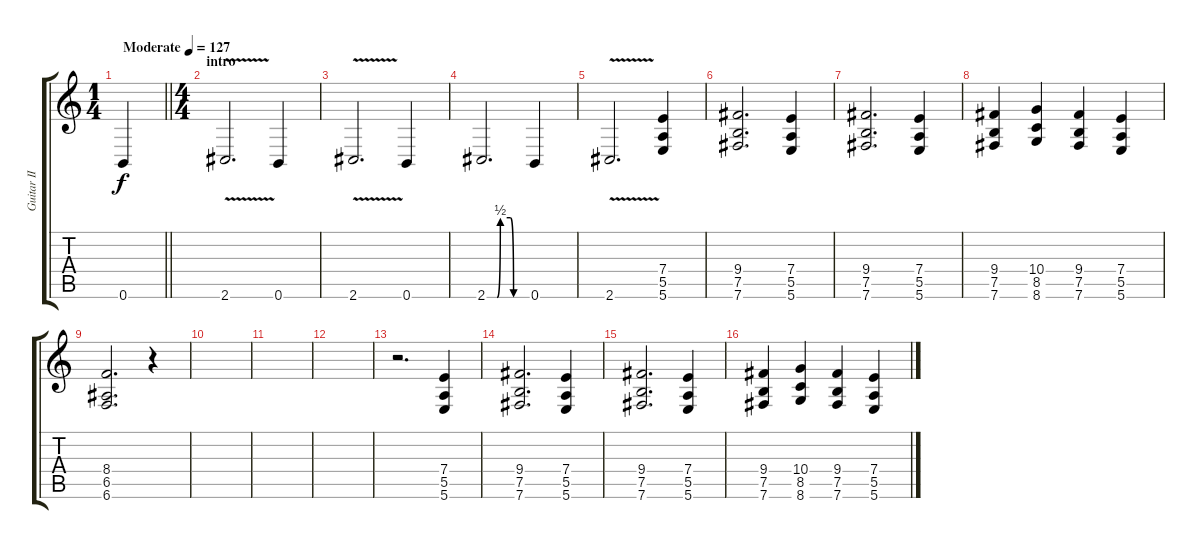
\track ("Guitar II" "Guitar II") {instrument distortionguitar}
\staff {score tabs}
\tuning (B3 Gb3 D3 A2 E2 B1) {hide}
\ts (1 4)
\tempo (127 "Moderate")
\clef g2
\barLineRight lightlight
\ks c
0.6.4{dy f instrument distortionguitar} |
\ts (4 4)
\section ("" "intro")
2.6{v}.2{d} 0.6.4 |
2.6{v}.2{d} 0.6.4 |
2.6{be (custom 0 0 15 0 20 2 35 2 40 0 60 0)}.2{d} 0.6.4 |
2.6{v}.2{d} (7.4 5.5 5.6).4 |
(9.4 7.5 7.6).2{d} (7.4 5.5 5.6).4 |
(9.4 7.5 7.6).2{d} (7.4 5.5 5.6).4 |
(9.4 7.5 7.6).4 (10.4 8.5 8.6).4 (9.4 7.5 7.6).4 (7.4 5.5 5.6).4 |
(8.4 6.5 6.6).2{d} r.4 |
|
|
|
r.2{d} (7.4 5.5 5.6).4 |
(9.4 7.5 7.6).2{d} (7.4 5.5 5.6).4 |
(9.4 7.5 7.6).2{d} (7.4 5.5 5.6).4 |
(9.4 7.5 7.6).4 (10.4 8.5 8.6).4 (9.4 7.5 7.6).4 (7.4 5.5 5.6).4
